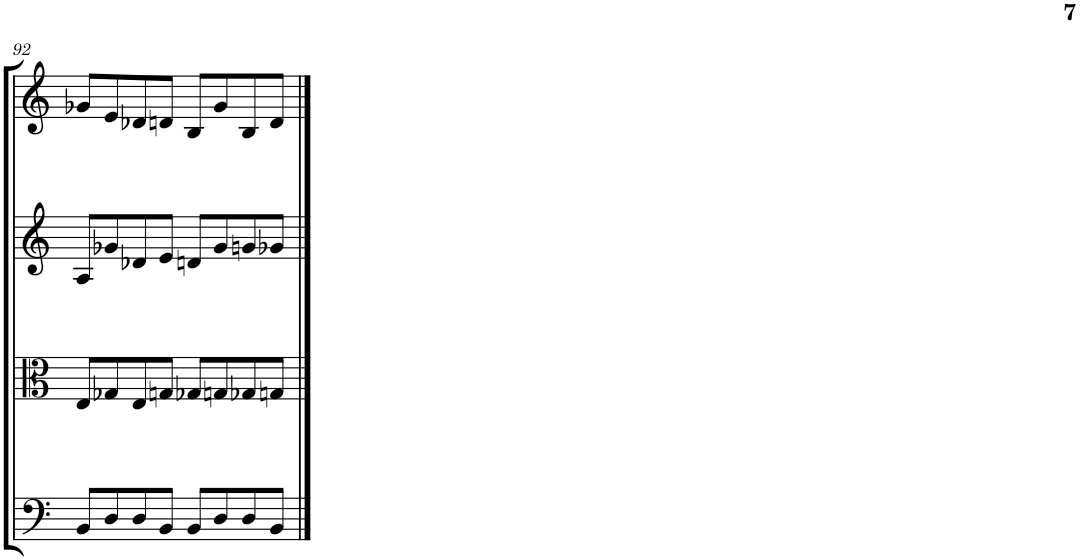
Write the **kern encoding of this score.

**kern	**kern	**kern	**kern
*part4	*part3	*part2	*part1
*staff4	*staff3	*staff2	*staff1
*I"Violoncello	*I"Viola	*I"Violin II	*I"Violin I
*I'Vc	*I'Vla	*I'Vln	*I'Vln
!!LO:PB:g=z
*clefF4	*clefC3	*clefG2	*clefG2
*k[]	*k[]	*k[]	*k[]
*M4/4	*M4/4	*M4/4	*M4/4
=92	=92	=92	=92
8BB/L	8E/L	8A/L	8g-X/L
8D/	8G-X/	8g-X/	8e/
8D/	8E/	8d-X/	8d-X/
8BB/J	8Gn/J	8e/J	8dn/J
8BB/L	8G-X/L	8dn/L	8B/L
8D/	8Gn/	8g-/	8g-/
8D/	8G-X/	8gn/	8B/
8BB/J	8Gn/J	8g-X/J	8d/J
==	==	==	==
*-	*-	*-	*-
